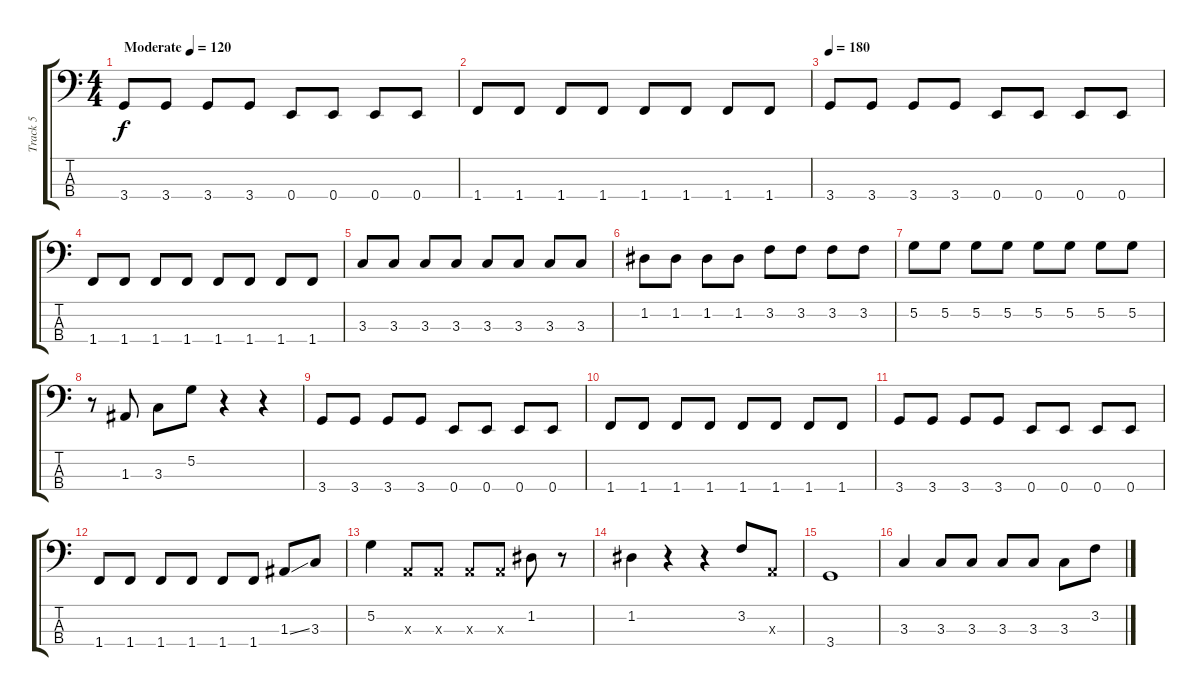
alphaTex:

\track ("Track 5" "Track 5") {instrument electricbassfinger}
\staff {score tabs}
\tuning (G2 D2 A1 E1) {hide}
\ts (4 4)
\tempo (120 "Moderate")
\tempo 180
\tempo (120 "Moderate")
\clef f4
\ks c
3.4.8{dy f instrument electricbassfinger} 3.4.8 3.4.8 3.4.8 0.4.8 0.4.8 0.4.8 0.4.8 |
1.4.8 1.4.8 1.4.8 1.4.8 1.4.8 1.4.8 1.4.8 1.4.8 |
\tempo 180
3.4.8 3.4.8 3.4.8 3.4.8 0.4.8 0.4.8 0.4.8 0.4.8 |
1.4.8 1.4.8 1.4.8 1.4.8 1.4.8 1.4.8 1.4.8 1.4.8 |
3.3.8 3.3.8 3.3.8 3.3.8 3.3.8 3.3.8 3.3.8 3.3.8 |
1.2.8 1.2.8 1.2.8 1.2.8 3.2.8 3.2.8 3.2.8 3.2.8 |
5.2.8 5.2.8 5.2.8 5.2.8 5.2.8 5.2.8 5.2.8 5.2.8 |
r.8 1.3.8 3.3.8 5.2.8 r.4 r.4 |
3.4.8 3.4.8 3.4.8 3.4.8 0.4.8 0.4.8 0.4.8 0.4.8 |
1.4.8 1.4.8 1.4.8 1.4.8 1.4.8 1.4.8 1.4.8 1.4.8 |
3.4.8 3.4.8 3.4.8 3.4.8 0.4.8 0.4.8 0.4.8 0.4.8 |
1.4.8 1.4.8 1.4.8 1.4.8 1.4.8 1.4.8 1.3{ss}.8 3.3.8 |
5.2.4 0.3{x}.8 0.3{x}.8 0.3{x}.8 0.3{x}.8 1.2.8 r.8 |
1.2.4 r.4 r.4 3.2.8 0.3{x}.8 |
3.4.1 |
3.3.4 3.3.8 3.3.8 3.3.8 3.3.8 3.3.8 3.2.8
